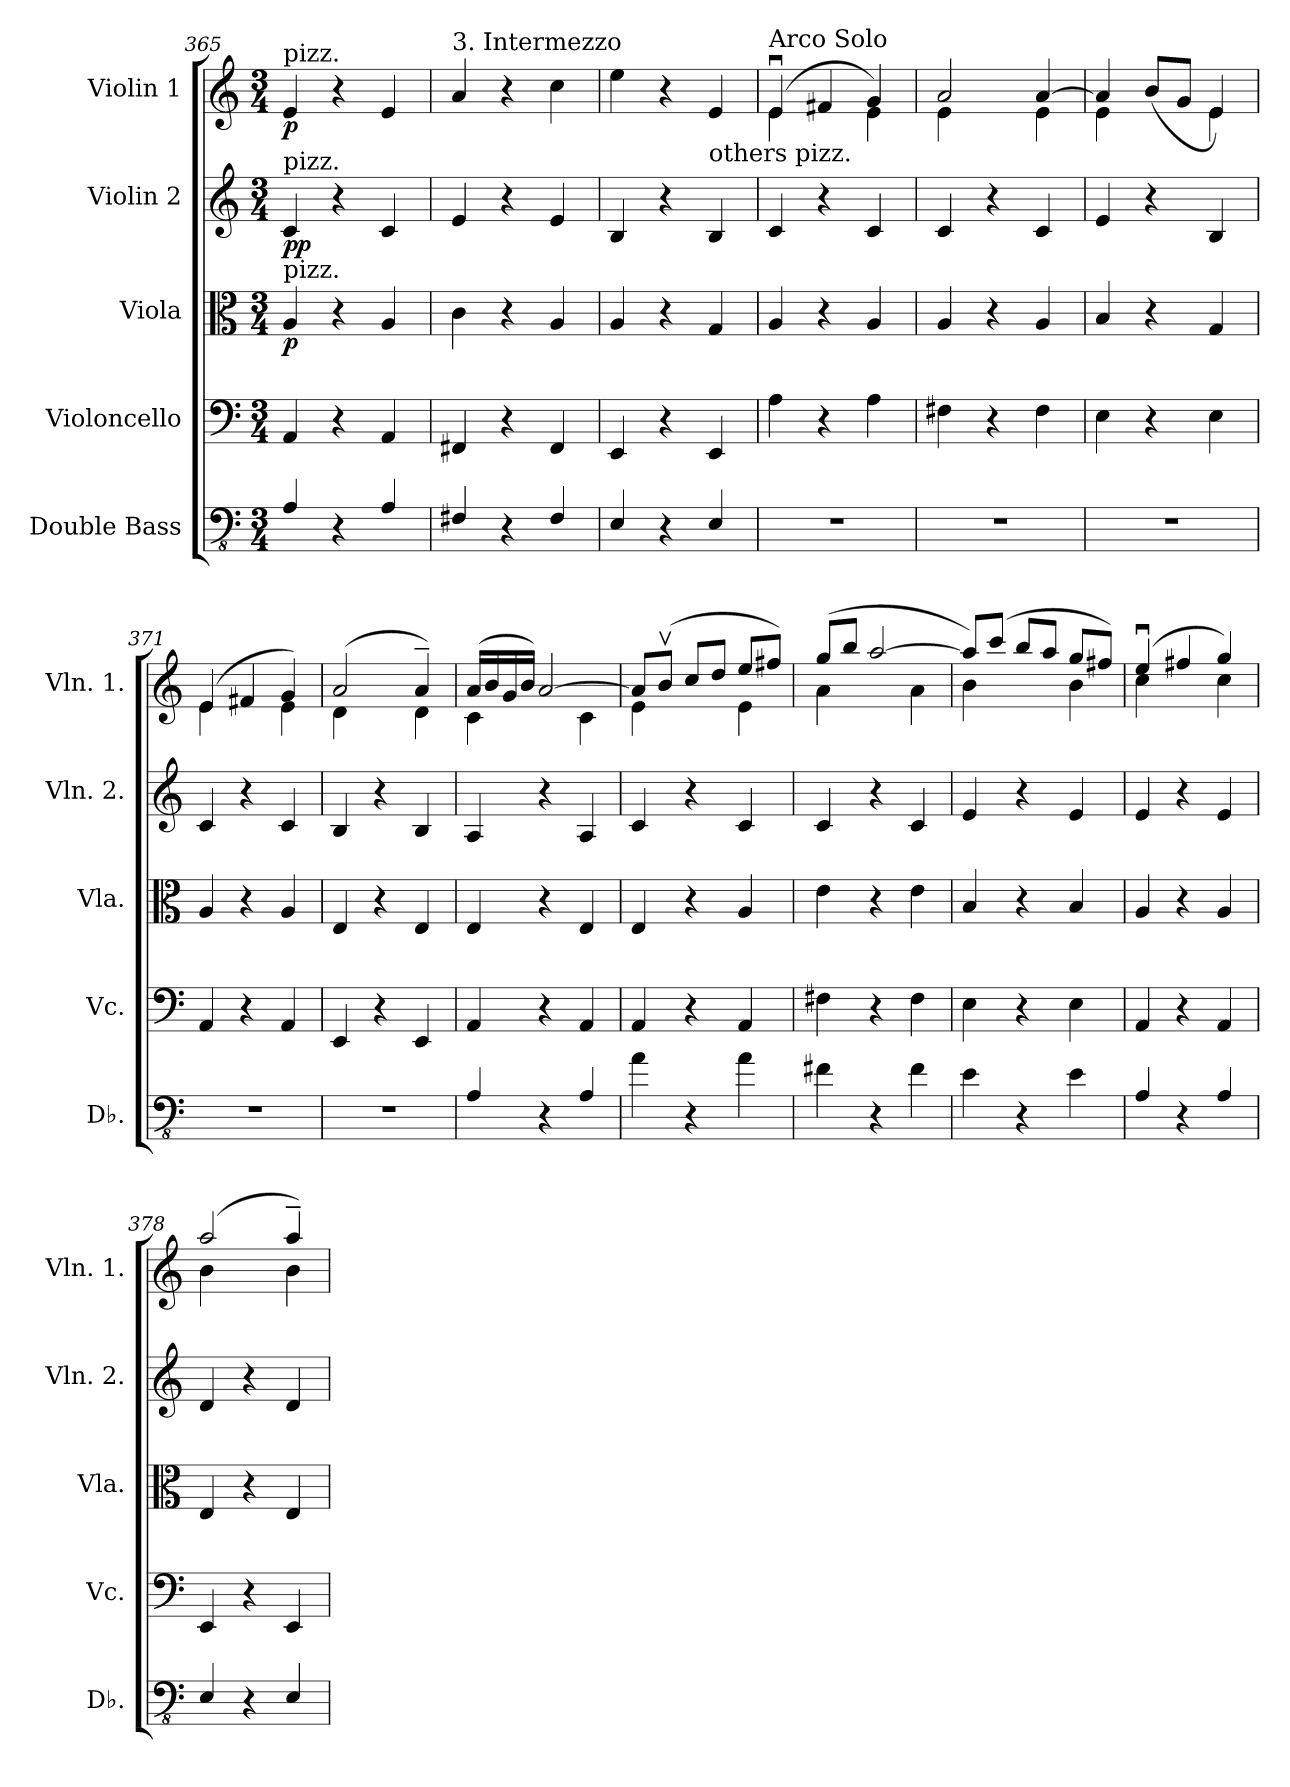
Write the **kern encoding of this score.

**kern	**kern	**kern	**dynam	**kern	**dynam	**kern	**dynam
*part5	*part4	*part3	*part3	*part2	*part2	*part1	*part1
*staff5	*staff4	*staff3	*staff3	*staff2	*staff2	*staff1	*staff1
*I"Double Bass	*I"Violoncello	*I"Viola	*	*I"Violin 2	*	*I"Violin 1	*
*I'Db.	*I'Vc.	*I'Vla.	*	*I'Vln. 2.	*	*I'Vln. 1.	*
*clefFv4	*clefF4	*clefC3	*	*clefG2	*	*clefG2	*
*ITrd7c12	*	*	*	*	*	*	*
*k[]	*k[]	*k[]	*	*k[]	*	*k[]	*
*M3/4	*M3/4	*M3/4	*	*M3/4	*	*M3/4	*
=365	=365	=365	=365	=365	=365	=365	=365
!	!	!	!	!	!	!LO:TX:a:t=pizz.	!
!	!	!	!	!LO:TX:a:t=pizz.	!	!	!
!	!	!LO:TX:a:t=pizz.	!	!	!	!	!
!	!	!	!LO:DY:b	!	!LO:DY:b	!	!
!	!	!	!	!	!LO:DY:n=1:b	!	!LO:DY:b
4AAA/	4AA/	4A/	p	4c/	p p	4e/	p
4r	4r	4r	.	4r	.	4r	.
4AAA/	4AA/	4A/	.	4c/	.	4e/	.
=366	=366	=366	=366	=366	=366	=366	=366
!	!	!	!	!	!	!LO:TX:a:t=3. Intermezzo	!
4FFF#X/	4FF#X/	4c\	.	4e/	.	4a/	.
4r	4r	4r	.	4r	.	4r	.
4FFF#/	4FF#/	4A/	.	4e/	.	4cc\	.
=367	=367	=367	=367	=367	=367	=367	=367
4EEE/	4EE/	4A/	.	4B/	.	4ee\	.
4r	4r	4r	.	4r	.	4r	.
!	!	!	!	!	!	!LO:TX:b:t=others pizz.	!
4EEE/	4EE/	4G/	.	4B/	.	4e/	.
=368	=368	=368	=368	=368	=368	=368	=368
*	*	*	*	*	*	*^	*
!	!	!	!	!	!	!LO:TX:a:t=Arco Solo	!	!
!	!	!	!	!	!	!	!	!LO:DY:b
!	!	!	!	!	!	!	!	!LO:DY:n=1:b
2.r	4A\	4A/	.	4c/	.	(4eu/	4e\	p mp
.	4r	4r	.	4r	.	4f#X/	4ryy	.
.	4A\	4A/	.	4c/	.	4g/)	4e\	.
=369	=369	=369	=369	=369	=369	=369	=369	=369
2.r	4F#X\	4A/	.	4c/	.	2a/	4e\	.
.	4r	4r	.	4r	.	.	4ryy	.
.	4F#\	4A/	.	4c/	.	[4a/	4e\	.
=370	=370	=370	=370	=370	=370	=370	=370	=370
2.r	4E\	4B/	.	4e/	.	4a/]	4e\	.
.	4r	4r	.	4r	.	(8b/L	4ryy	.
.	.	.	.	.	.	8g/J	.	.
.	4E\	4G/	.	4B/	.	4e/)	4e\	.
=371	=371	=371	=371	=371	=371	=371	=371	=371
2.r	4AA/	4A/	.	4c/	.	(4e/	4e\	.
.	4r	4r	.	4r	.	4f#X/	4ryy	.
.	4AA/	4A/	.	4c/	.	4g/)	4e\	.
!!LO:LB:g=z	!!
=372	=372	=372	=372	=372	=372	=372	=372	=372
2.r	4EE/	4E/	.	4B/	.	(2a/	4d\	.
.	4r	4r	.	4r	.	.	4ryy	.
.	4EE/	4E/	.	4B/	.	4a~/)	4d\	.
=373	=373	=373	=373	=373	=373	=373	=373	=373
4AAA/	4AA/	4E/	.	4A/	.	(16a/LL	4c\	.
.	.	.	.	.	.	16b/	.	.
.	.	.	.	.	.	16g/	.	.
.	.	.	.	.	.	16b/JJ)	.	.
4r	4r	4r	.	4r	.	[2a/	4ryy	.
4AAA/	4AA/	4E/	.	4A/	.	.	4c\	.
=374	=374	=374	=374	=374	=374	=374	=374	=374
4AA\	4AA/	4E/	.	4c/	.	8a/L]	4e\	.
.	.	.	.	.	.	(8bv/J	.	.
4r	4r	4r	.	4r	.	8cc/L	4ryy	.
.	.	.	.	.	.	8dd/J	.	.
4AA\	4AA/	4A/	.	4c/	.	8ee/L	4e\	.
.	.	.	.	.	.	8ff#X/J)	.	.
=375	=375	=375	=375	=375	=375	=375	=375	=375
4FF#X\	4F#X\	4e\	.	4c/	.	(8gg/L	4a\	.
.	.	.	.	.	.	8bb/J	.	.
4r	4r	4r	.	4r	.	[2aa/	4ryy	.
4FF#\	4F#\	4e\	.	4c/	.	.	4a\	.
=376	=376	=376	=376	=376	=376	=376	=376	=376
4EE\	4E\	4B/	.	4e/	.	8aa/L])	4b\	.
.	.	.	.	.	.	(8ccc/J	.	.
4r	4r	4r	.	4r	.	8bb/L	4ryy	.
.	.	.	.	.	.	8aa/J	.	.
4EE\	4E\	4B/	.	4e/	.	8gg/L	4b\	.
.	.	.	.	.	.	8ff#X/J)	.	.
=377	=377	=377	=377	=377	=377	=377	=377	=377
4AAA/	4AA/	4A/	.	4e/	.	(4eeu/	4cc\	.
4r	4r	4r	.	4r	.	4ff#X/	4ryy	.
4AAA/	4AA/	4A/	.	4e/	.	4gg/)	4cc\	.
=378	=378	=378	=378	=378	=378	=378	=378	=378
4EEE/	4EE/	4E/	.	4d/	.	(2aa/	4b\	.
4r	4r	4r	.	4r	.	.	4ryy	.
4EEE/	4EE/	4E/	.	4d/	.	4aa~/)	4b\	.
*	*	*	*	*	*	*v	*v	*
=	=	=	=	=	=	=	=
*-	*-	*-	*-	*-	*-	*-	*-
